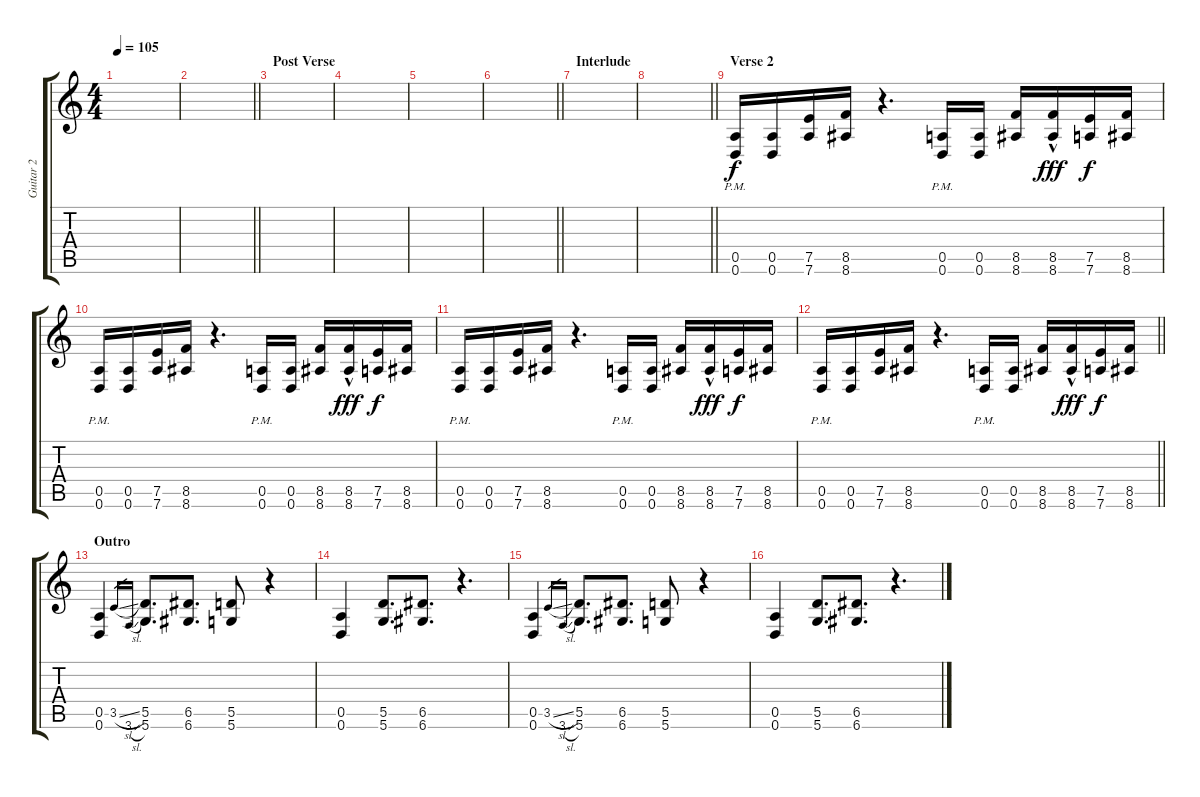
\track ("Guitar 2" "Guitar 2") {instrument distortionguitar}
\staff {score tabs}
\tuning (E4 B3 G3 D3 A2 D2) {hide}
\ts (4 4)
\tempo 105
\clef g2
\ks c
|
\barLineRight lightlight
|
\section ("" "Post Verse")
|
|
|
\barLineRight lightlight
|
\section ("" "Interlude")
|
\barLineRight lightlight
|
\section ("" "Verse 2")
(0.5{pm} 0.6{pm}).16 (0.5 0.6).16 (7.5 7.6).16 (8.5 8.6).16 r.4{d} (0.5{pm} 0.6{pm}).16 (0.5 0.6).16 (8.5 8.6).16 (8.5{hac} 8.6).16{dy fff} (7.5 7.6).16{dy f} (8.5 8.6).16 |
(0.5{pm} 0.6{pm}).16 (0.5 0.6).16 (7.5 7.6).16 (8.5 8.6).16 r.4{d} (0.5{pm} 0.6{pm}).16 (0.5 0.6).16 (8.5 8.6).16 (8.5{hac} 8.6).16{dy fff} (7.5 7.6).16{dy f} (8.5 8.6).16 |
(0.5{pm} 0.6{pm}).16 (0.5 0.6).16 (7.5 7.6).16 (8.5 8.6).16 r.4{d} (0.5{pm} 0.6{pm}).16 (0.5 0.6).16 (8.5 8.6).16 (8.5{hac} 8.6).16{dy fff} (7.5 7.6).16{dy f} (8.5 8.6).16 |
\barLineRight lightlight
(0.5{pm} 0.6{pm}).16 (0.5 0.6).16 (7.5 7.6).16 (8.5 8.6).16 r.4{d} (0.5{pm} 0.6{pm}).16 (0.5 0.6).16 (8.5 8.6).16 (8.5{hac} 8.6).16{dy fff} (7.5 7.6).16{dy f} (8.5 8.6).16 |
\section ("" "Outro")
(0.5 0.6).4 3.5{sl}.16{gr} 3.6{sl}.16{gr} (5.5 5.6).8{d} (6.5 6.6).8{d} (5.5 5.6).8 r.4 |
(0.5 0.6).4 (5.5 5.6).8{d} (6.5 6.6).8{d} r.4{d} |
(0.5 0.6).4 3.5{sl}.16{gr} 3.6{sl}.16{gr} (5.5 5.6).8{d} (6.5 6.6).8{d} (5.5 5.6).8 r.4 |
(0.5 0.6).4 (5.5 5.6).8{d} (6.5 6.6).8{d} r.4{d}
